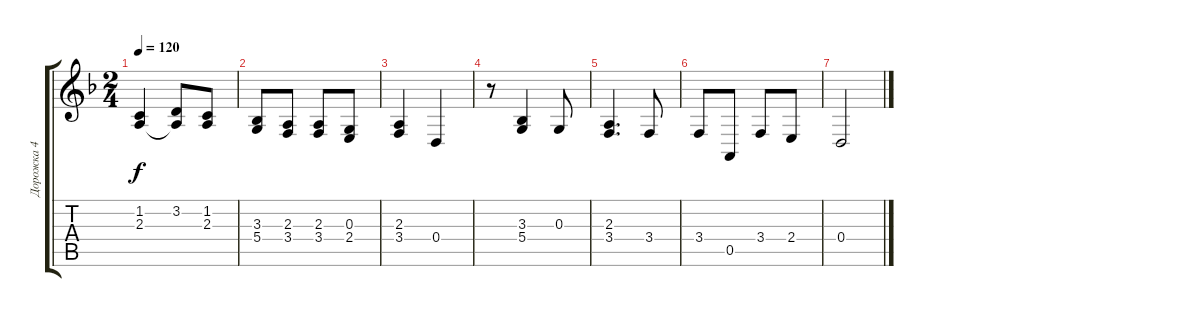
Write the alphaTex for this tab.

\track ("Дорожка 4" "Дорожка 4") {instrument harmonica}
\staff {score tabs}
\tuning (E4 B3 G3 D3 A2 E2) {hide}
\ts (2 4)
\tempo 120
\clef g2
\ks f
(1.2 2.3).4{dy f} (3.2 2.3{t}).8 (1.2 2.3).8 |
(3.3 5.4).8 (2.3 3.4).8 (2.3 3.4).8 (0.3 2.4).8 |
(2.3 3.4).4 0.4.4 |
r.8 (3.3 5.4).4 0.3.8 |
(2.3 3.4).4{d} 3.4.8 |
3.4.8 0.5.8 3.4.8 2.4.8 |
0.4.2
